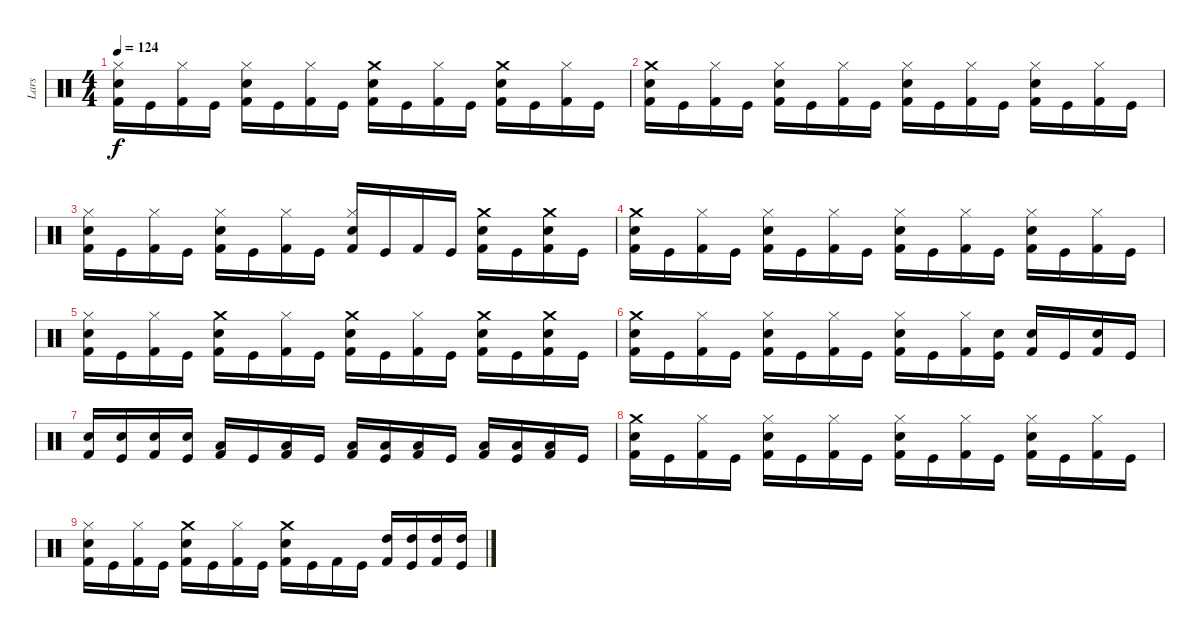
\track ("Lars" "Lars") {instrument percussion}
\staff {score}
\articulation defaults
\ts (4 4)
\tempo 124
\clef neutral
\ks c
("Snare (hit) 2" "Hi-Hat (closed)" "Kick (hit) 2").16{dy f} "Kick (hit)".16 ("Hi-Hat (closed)" "Kick (hit) 2").16 "Kick (hit)".16 ("Snare (hit) 2" "Hi-Hat (closed)" "Kick (hit) 2").16 "Kick (hit)".16 ("Hi-Hat (closed)" "Kick (hit) 2").16 "Kick (hit)".16 ("Crash medium (hit)" "Snare (hit) 2" "Kick (hit) 2").16 "Kick (hit)".16 ("Hi-Hat (closed)" "Kick (hit) 2").16 "Kick (hit)".16 ("Crash medium (hit)" "Snare (hit) 2" "Kick (hit) 2").16 "Kick (hit)".16 ("Hi-Hat (closed)" "Kick (hit) 2").16 "Kick (hit)".16 |
("Snare (hit) 2" "Crash medium (hit)" "Kick (hit) 2").16 "Kick (hit)".16 ("Hi-Hat (closed)" "Kick (hit) 2").16 "Kick (hit)".16 ("Snare (hit) 2" "Hi-Hat (closed)" "Kick (hit) 2").16 "Kick (hit)".16 ("Hi-Hat (closed)" "Kick (hit) 2").16 "Kick (hit)".16 ("Snare (hit) 2" "Hi-Hat (closed)" "Kick (hit) 2").16 "Kick (hit)".16 ("Hi-Hat (closed)" "Kick (hit) 2").16 "Kick (hit)".16 ("Snare (hit) 2" "Hi-Hat (closed)" "Kick (hit) 2").16 "Kick (hit)".16 ("Hi-Hat (closed)" "Kick (hit) 2").16 "Kick (hit)".16 |
("Snare (hit) 2" "Hi-Hat (closed)" "Kick (hit) 2").16 "Kick (hit)".16 ("Hi-Hat (closed)" "Kick (hit) 2").16 "Kick (hit)".16 ("Hi-Hat (closed)" "Snare (hit) 2" "Kick (hit) 2").16 "Kick (hit)".16 ("Hi-Hat (closed)" "Kick (hit) 2").16 "Kick (hit)".16 ("Snare (hit) 2" "Hi-Hat (closed)" "Kick (hit) 2").16 "Kick (hit)".16 "Kick (hit) 2".16 "Kick (hit)".16 ("Crash medium (hit)" "Snare (hit) 2" "Kick (hit) 2").16 "Kick (hit)".16 ("Crash medium (hit)" "Snare (hit) 2" "Kick (hit) 2").16 "Kick (hit)".16 |
("Snare (hit) 2" "Crash medium (hit)" "Kick (hit) 2").16 "Kick (hit)".16 ("Hi-Hat (closed)" "Kick (hit) 2").16 "Kick (hit)".16 ("Snare (hit) 2" "Hi-Hat (closed)" "Kick (hit) 2").16 "Kick (hit)".16 ("Hi-Hat (closed)" "Kick (hit) 2").16 "Kick (hit)".16 ("Snare (hit) 2" "Hi-Hat (closed)" "Kick (hit) 2").16 "Kick (hit)".16 ("Hi-Hat (closed)" "Kick (hit) 2").16 "Kick (hit)".16 ("Snare (hit) 2" "Hi-Hat (closed)" "Kick (hit) 2").16 "Kick (hit)".16 ("Hi-Hat (closed)" "Kick (hit) 2").16 "Kick (hit)".16 |
("Snare (hit) 2" "Hi-Hat (closed)" "Kick (hit) 2").16 "Kick (hit)".16 ("Hi-Hat (closed)" "Kick (hit) 2").16 "Kick (hit)".16 ("Crash medium (hit)" "Snare (hit) 2" "Kick (hit) 2").16 "Kick (hit)".16 ("Hi-Hat (closed)" "Kick (hit) 2").16 "Kick (hit)".16 ("Crash medium (hit)" "Snare (hit) 2" "Kick (hit) 2").16 "Kick (hit)".16 ("Hi-Hat (closed)" "Kick (hit) 2").16 "Kick (hit)".16 ("Crash medium (hit)" "Snare (hit) 2" "Kick (hit) 2").16 "Kick (hit)".16 ("Crash medium (hit)" "Snare (hit) 2" "Kick (hit) 2").16 "Kick (hit)".16 |
("Snare (hit) 2" "Crash medium (hit)" "Kick (hit) 2").16 "Kick (hit)".16 ("Hi-Hat (closed)" "Kick (hit) 2").16 "Kick (hit)".16 ("Snare (hit) 2" "Hi-Hat (closed)" "Kick (hit) 2").16 "Kick (hit)".16 ("Hi-Hat (closed)" "Kick (hit) 2").16 "Kick (hit)".16 ("Snare (hit) 2" "Hi-Hat (closed)" "Kick (hit) 2").16 "Kick (hit)".16 ("Hi-Hat (closed)" "Kick (hit) 2").16 ("Snare (hit) 2" "Kick (hit)").16 ("Snare (hit) 2" "Kick (hit) 2").16 "Kick (hit)".16 ("Snare (hit) 2" "Kick (hit) 2").16 "Kick (hit)".16 |
("Snare (hit) 2" "Kick (hit) 2").16 ("Snare (hit) 2" "Kick (hit)").16 ("Snare (hit) 2" "Kick (hit) 2").16 ("Snare (hit) 2" "Kick (hit)").16 ("Low Tom (hit)" "Kick (hit) 2").16 "Kick (hit)".16 ("Low Tom (hit)" "Kick (hit) 2").16 "Kick (hit)".16 ("Low Tom (hit)" "Kick (hit) 2").16 ("Low Tom (hit)" "Kick (hit)").16 ("Low Tom (hit)" "Kick (hit) 2").16 "Kick (hit)".16 ("Low Tom (hit)" "Kick (hit) 2").16 ("Low Tom (hit)" "Kick (hit)").16 ("Low Tom (hit)" "Kick (hit) 2").16 "Kick (hit)".16 |
("Crash medium (hit)" "Snare (hit) 2" "Kick (hit) 2").16 "Kick (hit)".16 ("Hi-Hat (closed)" "Kick (hit) 2").16 "Kick (hit)".16 ("Snare (hit) 2" "Hi-Hat (closed)" "Kick (hit) 2").16 "Kick (hit)".16 ("Hi-Hat (closed)" "Kick (hit) 2").16 "Kick (hit)".16 ("Snare (hit) 2" "Hi-Hat (closed)" "Kick (hit) 2").16 "Kick (hit)".16 ("Hi-Hat (closed)" "Kick (hit) 2").16 "Kick (hit)".16 ("Snare (hit) 2" "Hi-Hat (closed)" "Kick (hit) 2").16 "Kick (hit)".16 ("Hi-Hat (closed)" "Kick (hit) 2").16 "Kick (hit)".16 |
("Snare (hit) 2" "Hi-Hat (closed)" "Kick (hit) 2").16 "Kick (hit)".16 ("Hi-Hat (closed)" "Kick (hit) 2").16 "Kick (hit)".16 ("Crash medium (hit)" "Snare (hit) 2" "Kick (hit) 2").16 "Kick (hit)".16 ("Hi-Hat (closed)" "Kick (hit) 2").16 "Kick (hit)".16 ("Snare (hit) 2" "Crash medium (hit)" "Kick (hit) 2").16 "Kick (hit)".16 "Kick (hit) 2".16 "Kick (hit)".16 ("High Tom (hit)" "Kick (hit) 2").16 ("High Tom (hit)" "Kick (hit)").16 ("High Tom (hit)" "Kick (hit) 2").16 ("High Tom (hit)" "Kick (hit)").16
